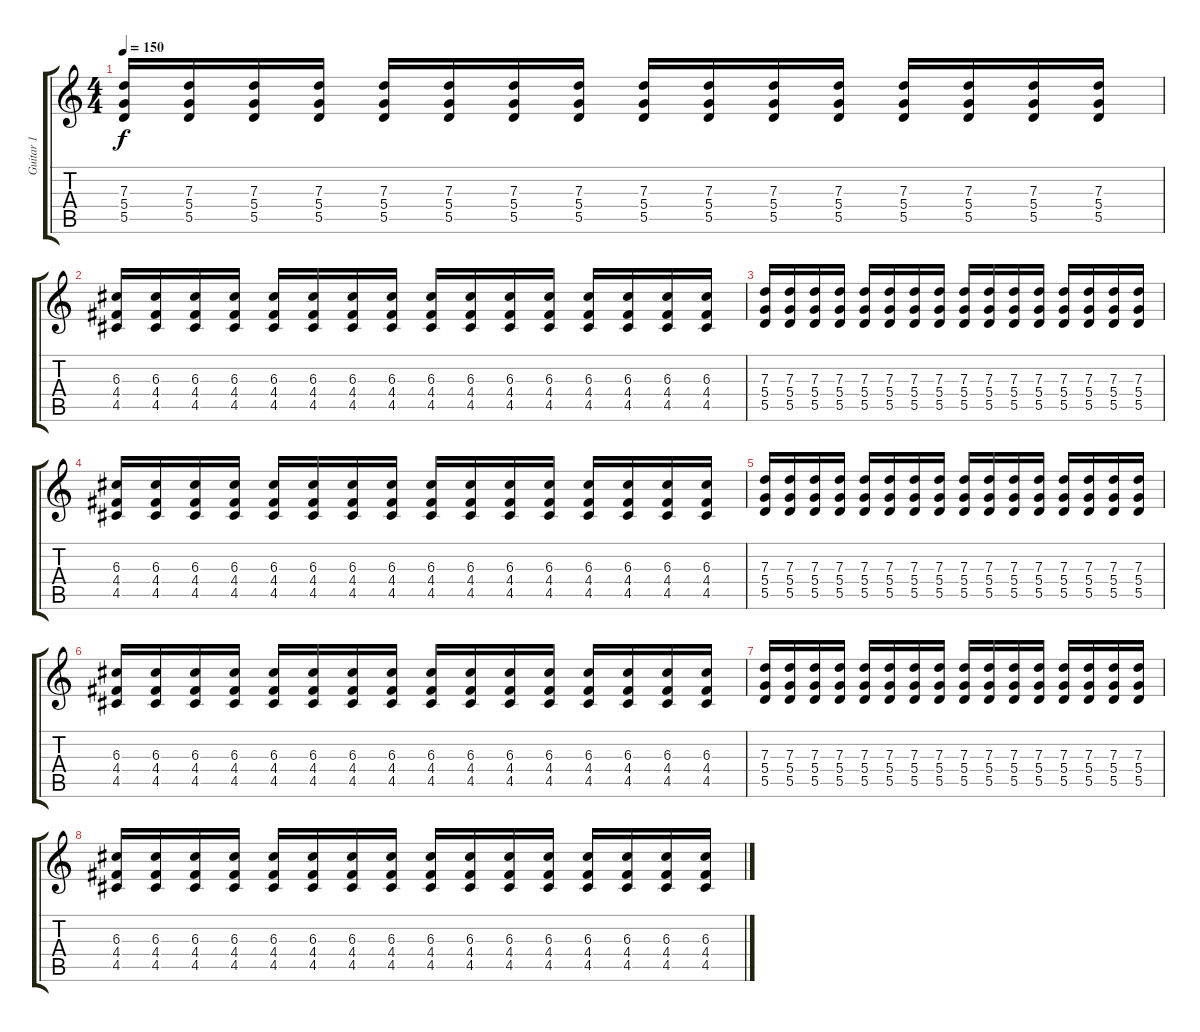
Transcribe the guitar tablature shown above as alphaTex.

\track ("Guitar 1" "Guitar 1") {instrument distortionguitar}
\staff {score tabs}
\tuning (E4 B3 G3 D3 A2 E2) {hide}
\ts (4 4)
\tempo 150
\clef g2
\ks c
(7.3 5.4 5.5).16{dy f} (7.3 5.4 5.5).16 (7.3 5.4 5.5).16 (7.3 5.4 5.5).16 (7.3 5.4 5.5).16 (7.3 5.4 5.5).16 (7.3 5.4 5.5).16 (7.3 5.4 5.5).16 (7.3 5.4 5.5).16 (7.3 5.4 5.5).16 (7.3 5.4 5.5).16 (7.3 5.4 5.5).16 (7.3 5.4 5.5).16 (7.3 5.4 5.5).16 (7.3 5.4 5.5).16 (7.3 5.4 5.5).16 |
(6.3 4.4 4.5).16 (6.3 4.4 4.5).16 (6.3 4.4 4.5).16 (6.3 4.4 4.5).16 (6.3 4.4 4.5).16 (6.3 4.4 4.5).16 (6.3 4.4 4.5).16 (6.3 4.4 4.5).16 (6.3 4.4 4.5).16 (6.3 4.4 4.5).16 (6.3 4.4 4.5).16 (6.3 4.4 4.5).16 (6.3 4.4 4.5).16 (6.3 4.4 4.5).16 (6.3 4.4 4.5).16 (6.3 4.4 4.5).16 |
(7.3 5.4 5.5).16 (7.3 5.4 5.5).16 (7.3 5.4 5.5).16 (7.3 5.4 5.5).16 (7.3 5.4 5.5).16 (7.3 5.4 5.5).16 (7.3 5.4 5.5).16 (7.3 5.4 5.5).16 (7.3 5.4 5.5).16 (7.3 5.4 5.5).16 (7.3 5.4 5.5).16 (7.3 5.4 5.5).16 (7.3 5.4 5.5).16 (7.3 5.4 5.5).16 (7.3 5.4 5.5).16 (7.3 5.4 5.5).16 |
(6.3 4.4 4.5).16 (6.3 4.4 4.5).16 (6.3 4.4 4.5).16 (6.3 4.4 4.5).16 (6.3 4.4 4.5).16 (6.3 4.4 4.5).16 (6.3 4.4 4.5).16 (6.3 4.4 4.5).16 (6.3 4.4 4.5).16 (6.3 4.4 4.5).16 (6.3 4.4 4.5).16 (6.3 4.4 4.5).16 (6.3 4.4 4.5).16 (6.3 4.4 4.5).16 (6.3 4.4 4.5).16 (6.3 4.4 4.5).16 |
(7.3 5.4 5.5).16 (7.3 5.4 5.5).16 (7.3 5.4 5.5).16 (7.3 5.4 5.5).16 (7.3 5.4 5.5).16 (7.3 5.4 5.5).16 (7.3 5.4 5.5).16 (7.3 5.4 5.5).16 (7.3 5.4 5.5).16 (7.3 5.4 5.5).16 (7.3 5.4 5.5).16 (7.3 5.4 5.5).16 (7.3 5.4 5.5).16 (7.3 5.4 5.5).16 (7.3 5.4 5.5).16 (7.3 5.4 5.5).16 |
(6.3 4.4 4.5).16 (6.3 4.4 4.5).16 (6.3 4.4 4.5).16 (6.3 4.4 4.5).16 (6.3 4.4 4.5).16 (6.3 4.4 4.5).16 (6.3 4.4 4.5).16 (6.3 4.4 4.5).16 (6.3 4.4 4.5).16 (6.3 4.4 4.5).16 (6.3 4.4 4.5).16 (6.3 4.4 4.5).16 (6.3 4.4 4.5).16 (6.3 4.4 4.5).16 (6.3 4.4 4.5).16 (6.3 4.4 4.5).16 |
(7.3 5.4 5.5).16 (7.3 5.4 5.5).16 (7.3 5.4 5.5).16 (7.3 5.4 5.5).16 (7.3 5.4 5.5).16 (7.3 5.4 5.5).16 (7.3 5.4 5.5).16 (7.3 5.4 5.5).16 (7.3 5.4 5.5).16 (7.3 5.4 5.5).16 (7.3 5.4 5.5).16 (7.3 5.4 5.5).16 (7.3 5.4 5.5).16 (7.3 5.4 5.5).16 (7.3 5.4 5.5).16 (7.3 5.4 5.5).16 |
(6.3 4.4 4.5).16 (6.3 4.4 4.5).16 (6.3 4.4 4.5).16 (6.3 4.4 4.5).16 (6.3 4.4 4.5).16 (6.3 4.4 4.5).16 (6.3 4.4 4.5).16 (6.3 4.4 4.5).16 (6.3 4.4 4.5).16 (6.3 4.4 4.5).16 (6.3 4.4 4.5).16 (6.3 4.4 4.5).16 (6.3 4.4 4.5).16 (6.3 4.4 4.5).16 (6.3 4.4 4.5).16 (6.3 4.4 4.5).16
